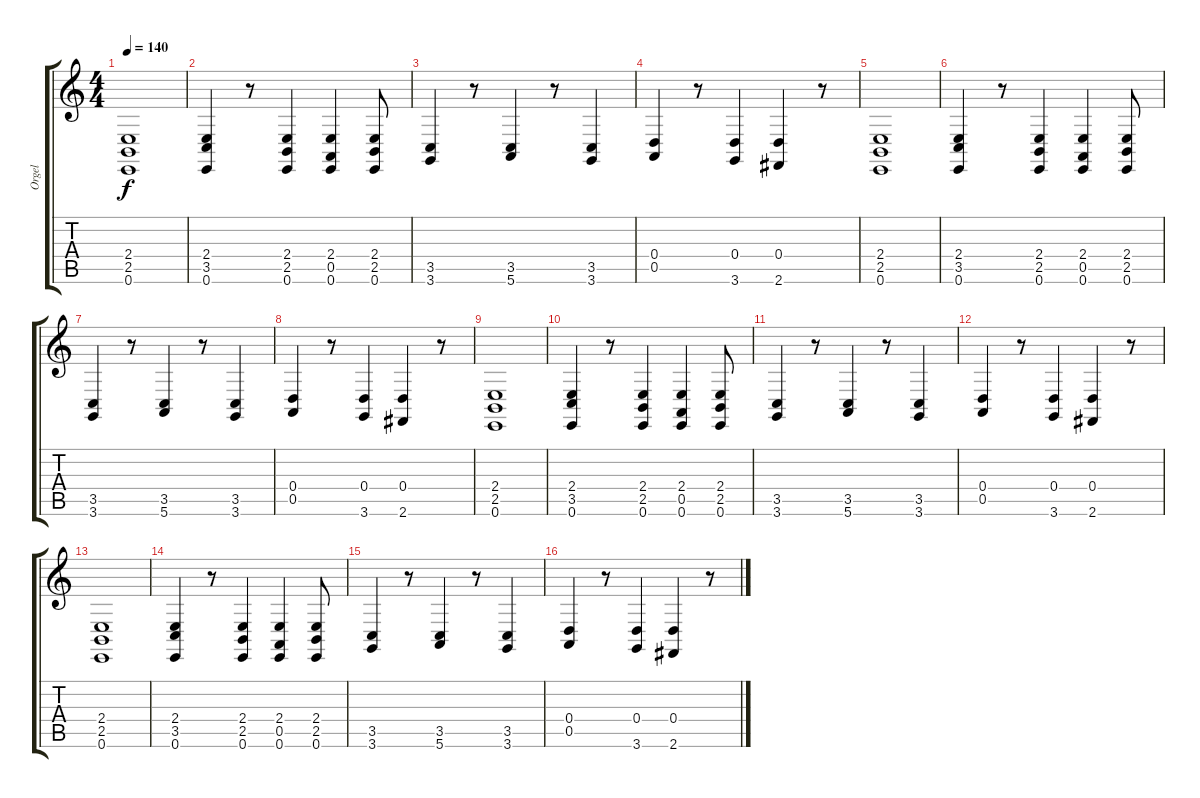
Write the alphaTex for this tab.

\track ("Orgel" "Orgel") {instrument churchorgan}
\staff {score tabs}
\tuning (E4 B3 G3 D3 A2 E2) {hide}
\ts (4 4)
\tempo 140
\clef g2
\ks c
(2.4 2.5 0.6).1{dy f} |
(2.4 3.5 0.6).4 r.8 (2.4 2.5 0.6).4 (2.4 0.5 0.6).4 (2.4 2.5 0.6).8 |
(3.5 3.6).4 r.8 (3.5 5.6).4 r.8 (3.5 3.6).4 |
(0.4 0.5).4 r.8 (0.4 3.6).4 (0.4 2.6).4 r.8 |
(2.4 2.5 0.6).1 |
(2.4 3.5 0.6).4 r.8 (2.4 2.5 0.6).4 (2.4 0.5 0.6).4 (2.4 2.5 0.6).8 |
(3.5 3.6).4 r.8 (3.5 5.6).4 r.8 (3.5 3.6).4 |
(0.4 0.5).4 r.8 (0.4 3.6).4 (0.4 2.6).4 r.8 |
(2.4 2.5 0.6).1 |
(2.4 3.5 0.6).4 r.8 (2.4 2.5 0.6).4 (2.4 0.5 0.6).4 (2.4 2.5 0.6).8 |
(3.5 3.6).4 r.8 (3.5 5.6).4 r.8 (3.5 3.6).4 |
(0.4 0.5).4 r.8 (0.4 3.6).4 (0.4 2.6).4 r.8 |
(2.4 2.5 0.6).1 |
(2.4 3.5 0.6).4 r.8 (2.4 2.5 0.6).4 (2.4 0.5 0.6).4 (2.4 2.5 0.6).8 |
(3.5 3.6).4 r.8 (3.5 5.6).4 r.8 (3.5 3.6).4 |
(0.4 0.5).4 r.8 (0.4 3.6).4 (0.4 2.6).4 r.8
